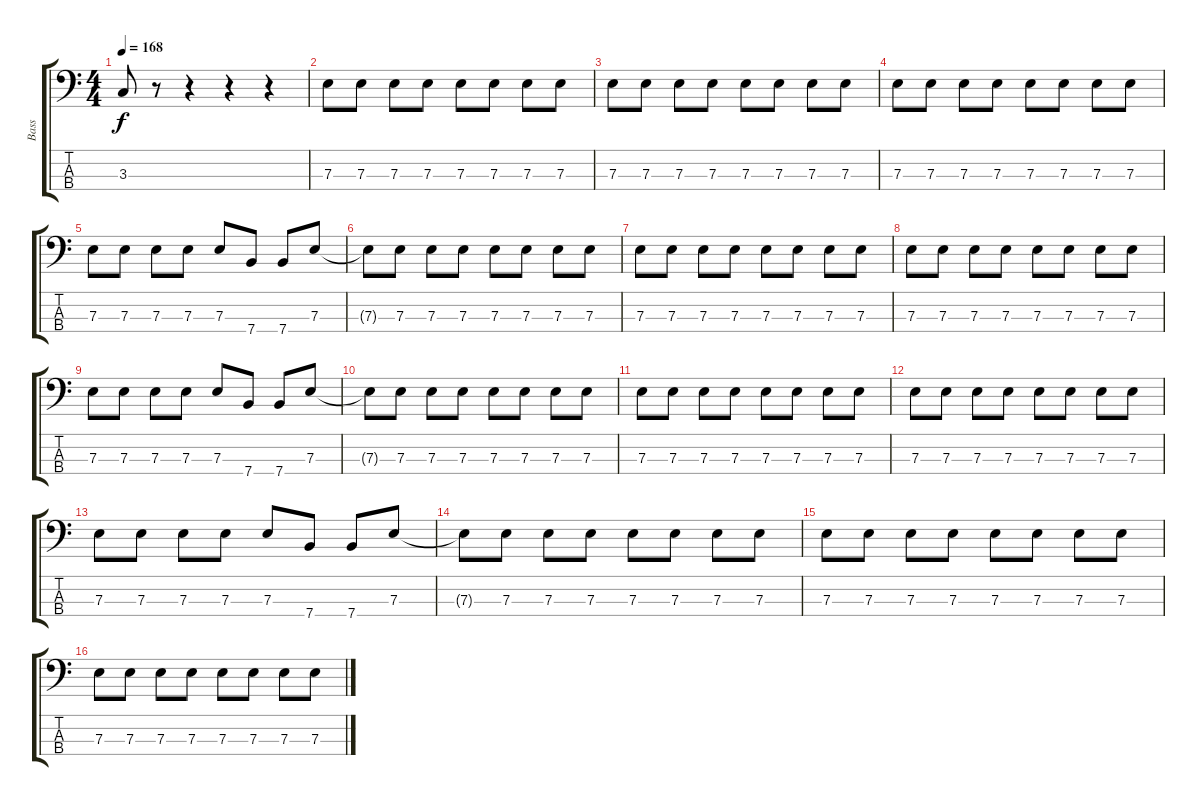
\track ("Bass" "Bass") {instrument electricbassfinger}
\staff {score tabs}
\tuning (G2 D2 A1 E1) {hide}
\ts (4 4)
\tempo 168
\clef f4
\ks c
3.3.8{dy f} r.8 r.4 r.4 r.4 |
7.3.8 7.3.8 7.3.8 7.3.8 7.3.8 7.3.8 7.3.8 7.3.8 |
7.3.8 7.3.8 7.3.8 7.3.8 7.3.8 7.3.8 7.3.8 7.3.8 |
7.3.8 7.3.8 7.3.8 7.3.8 7.3.8 7.3.8 7.3.8 7.3.8 |
7.3.8 7.3.8 7.3.8 7.3.8 7.3.8 7.4.8 7.4.8 7.3.8 |
7.3{t}.8 7.3.8 7.3.8 7.3.8 7.3.8 7.3.8 7.3.8 7.3.8 |
7.3.8 7.3.8 7.3.8 7.3.8 7.3.8 7.3.8 7.3.8 7.3.8 |
7.3.8 7.3.8 7.3.8 7.3.8 7.3.8 7.3.8 7.3.8 7.3.8 |
7.3.8 7.3.8 7.3.8 7.3.8 7.3.8 7.4.8 7.4.8 7.3.8 |
7.3{t}.8 7.3.8 7.3.8 7.3.8 7.3.8 7.3.8 7.3.8 7.3.8 |
7.3.8 7.3.8 7.3.8 7.3.8 7.3.8 7.3.8 7.3.8 7.3.8 |
7.3.8 7.3.8 7.3.8 7.3.8 7.3.8 7.3.8 7.3.8 7.3.8 |
7.3.8 7.3.8 7.3.8 7.3.8 7.3.8 7.4.8 7.4.8 7.3.8 |
7.3{t}.8 7.3.8 7.3.8 7.3.8 7.3.8 7.3.8 7.3.8 7.3.8 |
7.3.8 7.3.8 7.3.8 7.3.8 7.3.8 7.3.8 7.3.8 7.3.8 |
7.3.8 7.3.8 7.3.8 7.3.8 7.3.8 7.3.8 7.3.8 7.3.8
